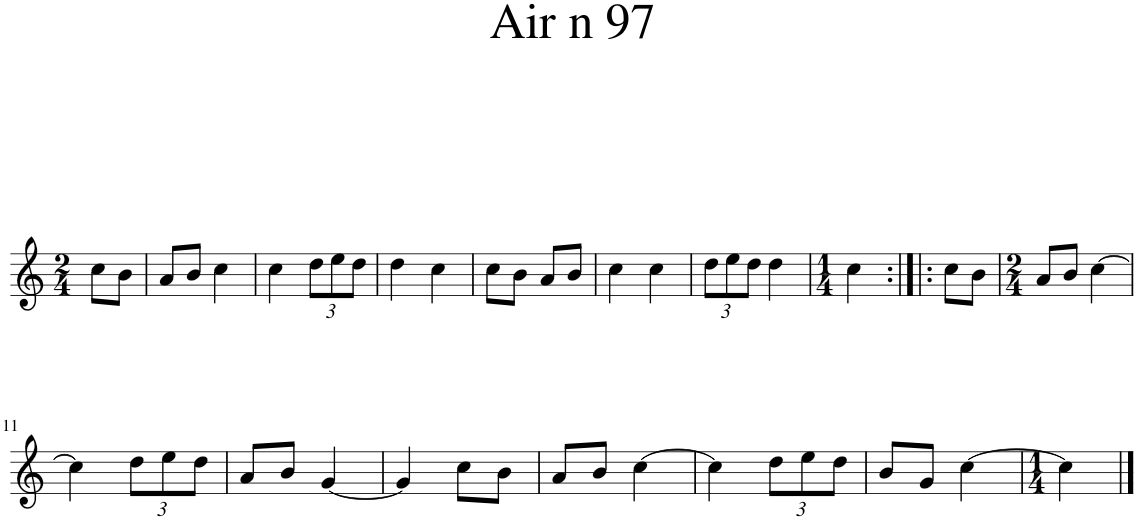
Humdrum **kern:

**kern
*part1
*staff1
*I"Piano
*I'Pno.
*clefG2
*k[]
*M2/4
=1
8cc\L
8b\J
=2
8a/L
8b/J
4cc\
=3
4cc\
*Xbrackettup
12dd\L
12ee\
12dd\J
=4
4dd\
4cc\
=5
8cc\L
8b\J
8a/L
8b/J
=6
4cc\
4cc\
=7
12dd\L
12ee\
12dd\J
4dd\
=8
*M1/4
4cc\
=9:|!|:
8cc\L
8b\J
=10
*M2/4
8a/L
8b/J
[4cc\
!!LO:LB:g=z
=11
4cc\]
12dd\L
12ee\
12dd\J
=12
8a/L
8b/J
[4g/
=13
4g/]
8cc\L
8b\J
=14
8a/L
8b/J
[4cc\
=15
4cc\]
12dd\L
12ee\
12dd\J
=16
8b/L
8g/J
[4cc\
=17
*M1/4
4cc\]
==
*-
